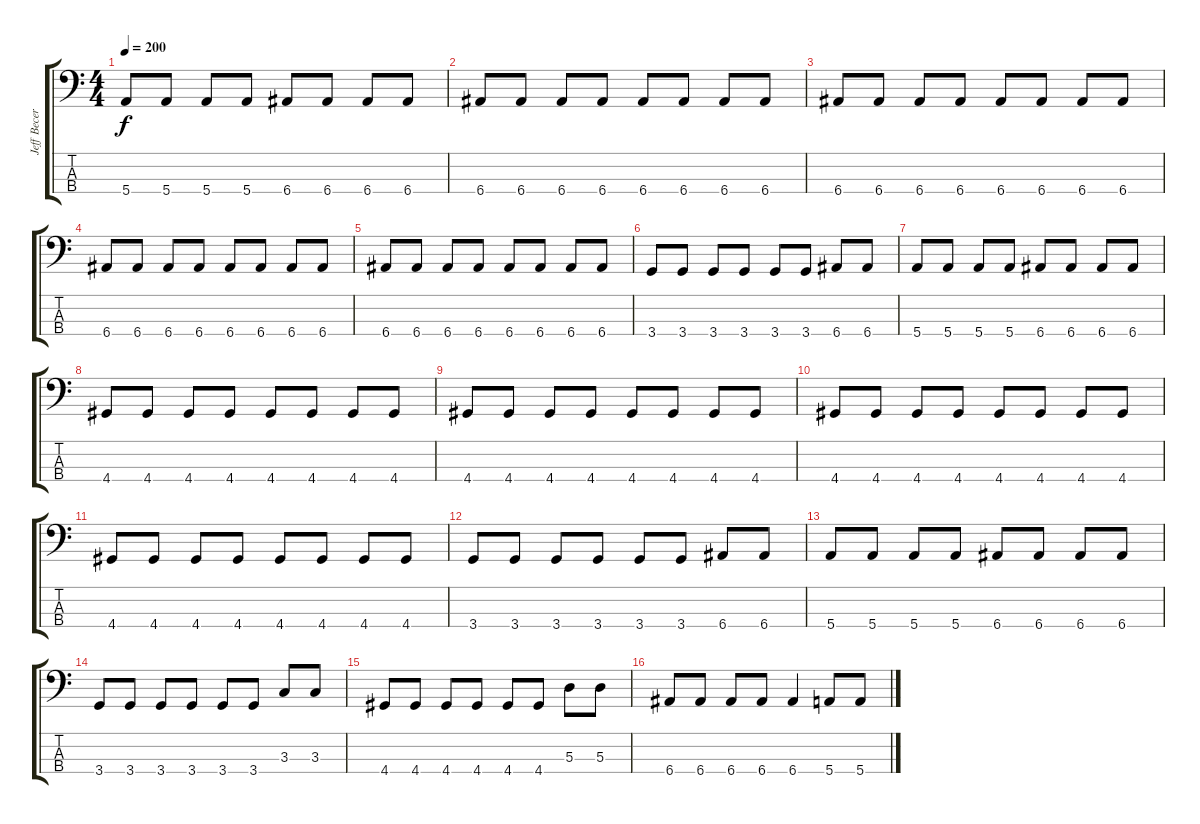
\track ("Jeff Becerra" "Jeff Becer") {instrument electricbassfinger}
\staff {score tabs}
\tuning (G2 D2 A1 E1) {hide}
\ts (4 4)
\tempo 200
\clef f4
\ks c
5.4.8{dy f} 5.4.8 5.4.8 5.4.8 6.4.8 6.4.8 6.4.8 6.4.8 |
6.4.8 6.4.8 6.4.8 6.4.8 6.4.8 6.4.8 6.4.8 6.4.8 |
6.4.8 6.4.8 6.4.8 6.4.8 6.4.8 6.4.8 6.4.8 6.4.8 |
6.4.8 6.4.8 6.4.8 6.4.8 6.4.8 6.4.8 6.4.8 6.4.8 |
6.4.8 6.4.8 6.4.8 6.4.8 6.4.8 6.4.8 6.4.8 6.4.8 |
3.4.8 3.4.8 3.4.8 3.4.8 3.4.8 3.4.8 6.4.8 6.4.8 |
5.4.8 5.4.8 5.4.8 5.4.8 6.4.8 6.4.8 6.4.8 6.4.8 |
4.4.8 4.4.8 4.4.8 4.4.8 4.4.8 4.4.8 4.4.8 4.4.8 |
4.4.8 4.4.8 4.4.8 4.4.8 4.4.8 4.4.8 4.4.8 4.4.8 |
4.4.8 4.4.8 4.4.8 4.4.8 4.4.8 4.4.8 4.4.8 4.4.8 |
4.4.8 4.4.8 4.4.8 4.4.8 4.4.8 4.4.8 4.4.8 4.4.8 |
3.4.8 3.4.8 3.4.8 3.4.8 3.4.8 3.4.8 6.4.8 6.4.8 |
5.4.8 5.4.8 5.4.8 5.4.8 6.4.8 6.4.8 6.4.8 6.4.8 |
3.4.8 3.4.8 3.4.8 3.4.8 3.4.8 3.4.8 3.3.8 3.3.8 |
4.4.8 4.4.8 4.4.8 4.4.8 4.4.8 4.4.8 5.3.8 5.3.8 |
6.4.8 6.4.8 6.4.8 6.4.8 6.4.4 5.4.8 5.4.8
